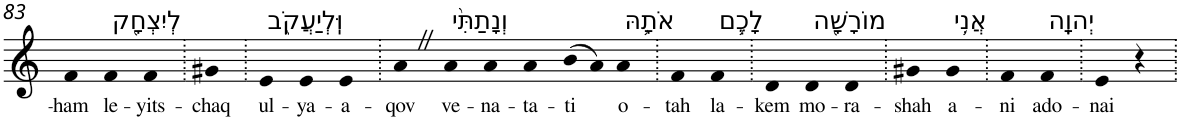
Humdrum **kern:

**kern	**text
*part1	*part1
*staff1	*staff1
*I"Piano	*
*I'Pno	*
!!LO:PB:g=z
*clefG2	*
*k[]	*
=83	=83
!	!LO:LY:b
4f	-ham
!LO:TX:a:t=לְיִצְחָ֖ק	!
!	!LO:LY:b
4f	le-
!	!LO:LY:b
4f	-yits-
=84.	=84.
!	!LO:LY:b
4g#X	-chaq
=85.	=85.
!LO:TX:a:t=וּֽלְיַעֲקֹ֑ב	!
!	!LO:LY:b
4e	ul-
!	!LO:LY:b
4e	-ya-
!	!LO:LY:b
4e	-a-
=86.	=86.
!	!LO:LY:b
4aZ	-qov
!LO:TX:a:t=וְנָתַתִּ֨י	!
!	!LO:LY:b
4a	ve-
!	!LO:LY:b
4a	-na-
!	!LO:LY:b
4a	-ta-
!	!LO:LY:b
(>8b	-ti
8a)	.
!LO:TX:a:t=אֹתָ֥הּ	!
!	!LO:LY:b
4a	o-
=87.	=87.
!	!LO:LY:b
4f	-tah
!LO:TX:a:t=לָכֶ֛ם	!
!	!LO:LY:b
4f	la-
=88.	=88.
!	!LO:LY:b
4d	-kem
!LO:TX:a:t=מוֹרָשָׁ֖ה	!
!	!LO:LY:b
4d	mo-
!	!LO:LY:b
4d	-ra-
=89.	=89.
!	!LO:LY:b
4g#X	-shah
!LO:TX:a:t=אֲנִ֥י	!
!	!LO:LY:b
4g#	a-
=90.	=90.
!	!LO:LY:b
4f	-ni
!LO:TX:a:t=יְהוָֽה	!
!	!LO:LY:b
4f	ado-
=91.	=91.
!	!LO:LY:b
4e	-nai
4r	.
=.	=.
*-	*-
